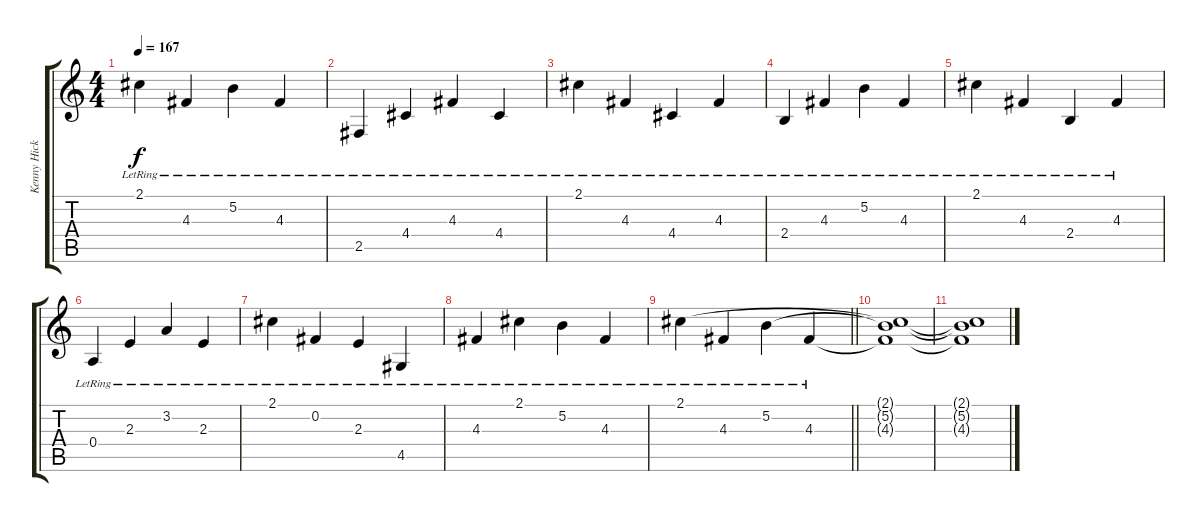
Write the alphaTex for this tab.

\track ("Kenny Hickey" "Kenny Hick") {instrument distortionguitar}
\staff {score tabs}
\tuning (B3 Gb3 D3 A2 E2 B1) {hide}
\ts (4 4)
\tempo 167
\clef g2
\ks c
2.1{lr}.4{dy f} 4.3{lr}.4 5.2{lr}.4 4.3{lr}.4 |
2.5{lr}.4 4.4{lr}.4 4.3{lr}.4 4.4{lr}.4 |
2.1{lr}.4 4.3{lr}.4 4.4{lr}.4 4.3{lr}.4 |
2.4{lr}.4 4.3{lr}.4 5.2{lr}.4 4.3{lr}.4 |
2.1{lr}.4 4.3{lr}.4 2.4{lr}.4 4.3{lr}.4 |
0.4{lr}.4 2.3{lr}.4 3.2{lr}.4 2.3{lr}.4 |
2.1{lr}.4 0.2{lr}.4 2.3{lr}.4 4.5{lr}.4 |
4.3{lr}.4 2.1{lr}.4 5.2{lr}.4 4.3{lr}.4 |
\barLineRight lightlight
2.1{lr}.4 4.3{lr}.4 5.2{lr}.4 4.3{lr}.4 |
\section ("" "")
(2.1{t} 5.2{t} 4.3{t}).1{volume 0} |
(2.1{t} 5.2{t} 4.3{t}).1
